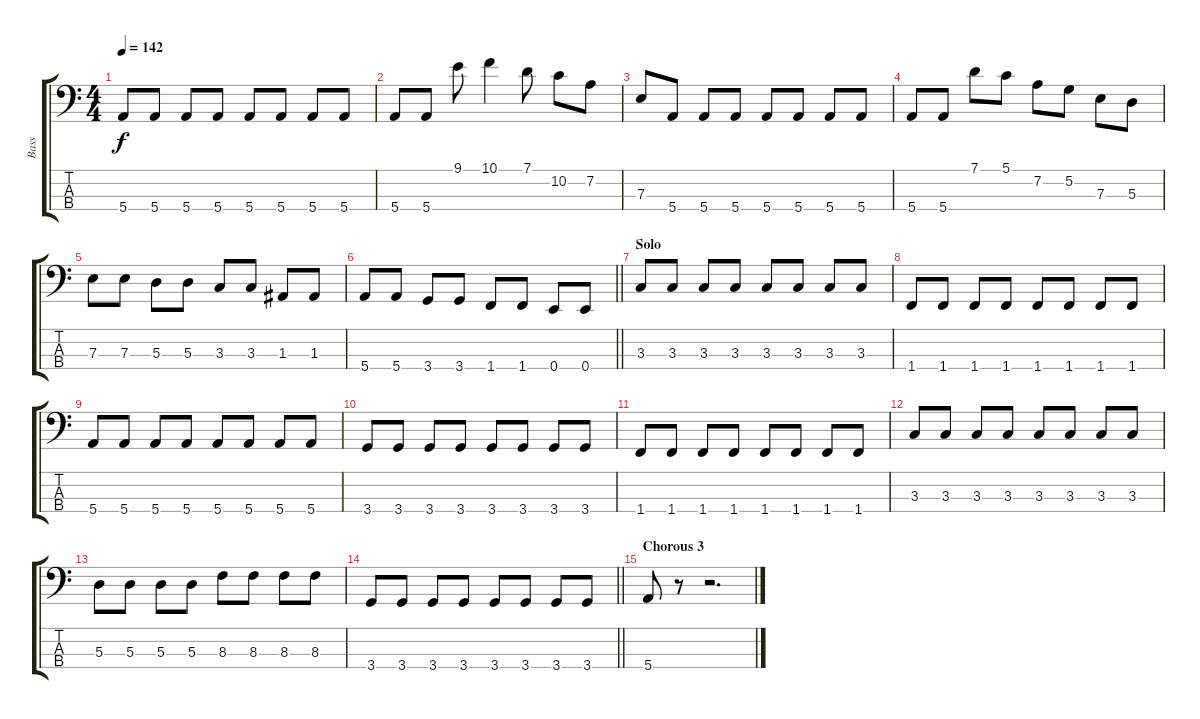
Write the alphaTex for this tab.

\track ("Bass" "Bass") {instrument electricbassfinger}
\staff {score tabs}
\tuning (G2 D2 A1 E1) {hide}
\ts (4 4)
\tempo 142
\clef f4
\ks c
5.4.8{dy f} 5.4.8 5.4.8 5.4.8 5.4.8 5.4.8 5.4.8 5.4.8 |
5.4.8 5.4.8 9.1.8 10.1.4 7.1.8 10.2.8 7.2.8 |
7.3.8 5.4.8 5.4.8 5.4.8 5.4.8 5.4.8 5.4.8 5.4.8 |
5.4.8 5.4.8 7.1.8 5.1.8 7.2.8 5.2.8 7.3.8 5.3.8 |
7.3.8 7.3.8 5.3.8 5.3.8 3.3.8 3.3.8 1.3.8 1.3.8 |
\barLineRight lightlight
5.4.8 5.4.8 3.4.8 3.4.8 1.4.8 1.4.8 0.4.8 0.4.8 |
\section ("" "Solo")
3.3.8 3.3.8 3.3.8 3.3.8 3.3.8 3.3.8 3.3.8 3.3.8 |
1.4.8 1.4.8 1.4.8 1.4.8 1.4.8 1.4.8 1.4.8 1.4.8 |
5.4.8 5.4.8 5.4.8 5.4.8 5.4.8 5.4.8 5.4.8 5.4.8 |
3.4.8 3.4.8 3.4.8 3.4.8 3.4.8 3.4.8 3.4.8 3.4.8 |
1.4.8 1.4.8 1.4.8 1.4.8 1.4.8 1.4.8 1.4.8 1.4.8 |
3.3.8 3.3.8 3.3.8 3.3.8 3.3.8 3.3.8 3.3.8 3.3.8 |
5.3.8 5.3.8 5.3.8 5.3.8 8.3.8 8.3.8 8.3.8 8.3.8 |
\barLineRight lightlight
3.4.8 3.4.8 3.4.8 3.4.8 3.4.8 3.4.8 3.4.8 3.4.8 |
\section ("" "Chorous 3")
5.4.8 r.8 r.2{d}
